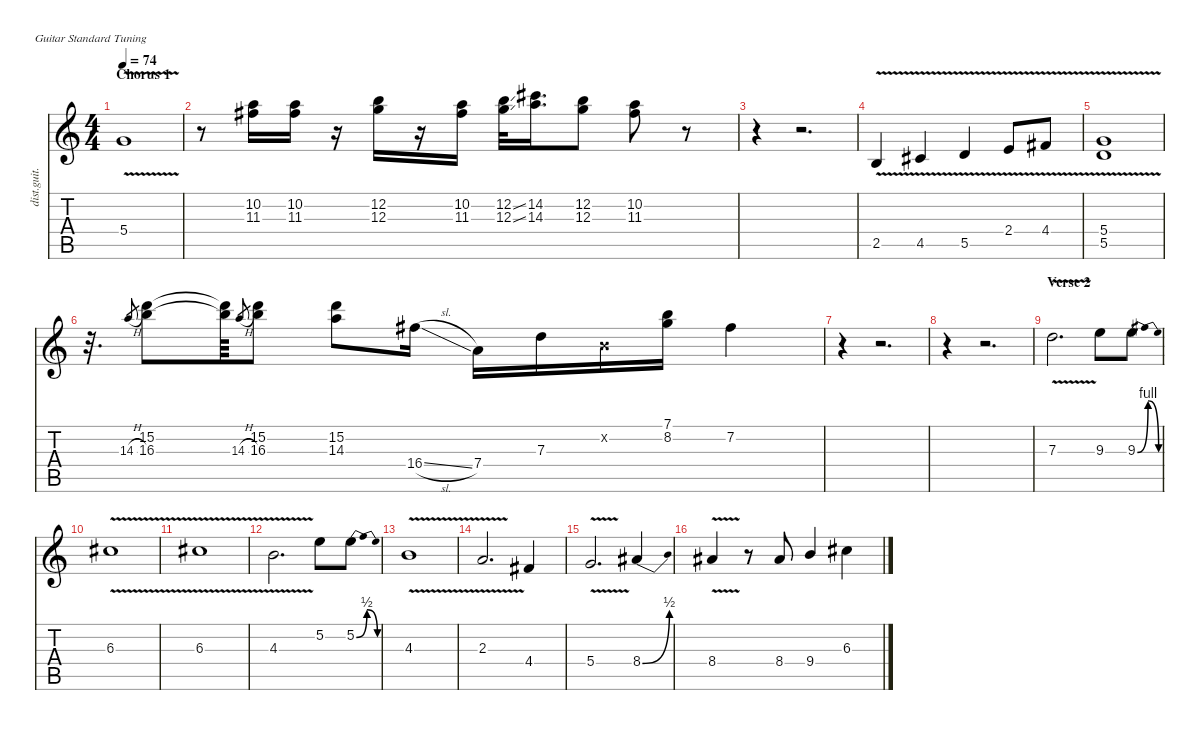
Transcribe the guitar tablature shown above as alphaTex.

\defaultSystemsLayout 4
\hideDynamics
\bracketExtendMode nobrackets
\otherSystemsTrackNameOrientation horizontal
\track ("Fill Guitar #1" "dist.guit.") {instrument distortionguitar}
\staff {score tabs}
\tuning (E4 B3 G3 D3 A2 E2)
\ts (4 4)
\section ("" "Chorus 1")
\tempo 74
\clef g2
\ks c
5.4{v}.1{dy f beam Up} |
r.8{beam Down} (10.2 11.3{acc #}).16{beam Down} (10.2 11.3{acc #}).16{beam Down} r.16{beam Down} (12.2 12.3).16{beam Down} r.16{beam Down} (10.2 11.3{acc #}).16{beam Down} (12.2{ss} 12.3{ss}).32{beam Down} (14.2{acc #} 14.3).16{d beam Down} (12.2 12.3).8{beam Down} (10.2 11.3{acc #}).8{beam Down} r.8{beam Down} |
r.4{beam Down} r.2{d beam Down} |
2.5{v}.4{beam Up} 4.5{v acc #}.4{beam Up} 5.5{v}.4{beam Up} 2.4{v}.8{beam Up} 4.4{v acc #}.8{beam Up} |
(5.4{v} 5.5{v}).1{beam Up} |
r.32{d beam Down} 14.3{h}.8{gr dy mf beam Up} (15.2 16.3).8{dy f beam Down} (15.2{t} 16.3{t}).64{beam Down} 14.3{h}.8{gr dy mf beam Up} (15.2 16.3).8{dy f beam Down} (15.2 14.3).8{beam Down} 16.4{sl acc #}.16{beam Down} 7.4.16{beam Down} 7.3.16{beam Down} 0.2{x}.16{beam Down} (7.1 8.2).16{beam Down} 7.2{acc #}.4{beam Down} |
r.4{beam Down} r.2{d beam Down} |
r.4{beam Down} r.2{d beam Down} |
\section ("" "Verse 2")
7.3{v}.2{d beam Down} 9.3.8{beam Down} 9.3{be (bendrelease 0 0 30 4 30 4 60 0)}.8{beam Down} |
6.3{v acc #}.1{beam Down} |
6.3{v acc #}.1{beam Down} |
4.3{v}.2{d beam Down} 5.2.8{beam Down} 5.2{be (bendrelease 0 0 30 2 30 2 60 0)}.8{beam Down} |
4.3{v}.1{beam Down} |
2.3{v}.2{d beam Up} 4.4{acc #}.4{beam Up} |
5.4{v}.2{d beam Up} 8.4{be (bend 0 0 30 2) acc #}.4{beam Up} |
8.4{v acc #}.4{beam Up} r.8{beam Up} 8.4{acc #}.8{beam Up} 9.4.4{beam Up} 6.3{acc #}.4{beam Down}
